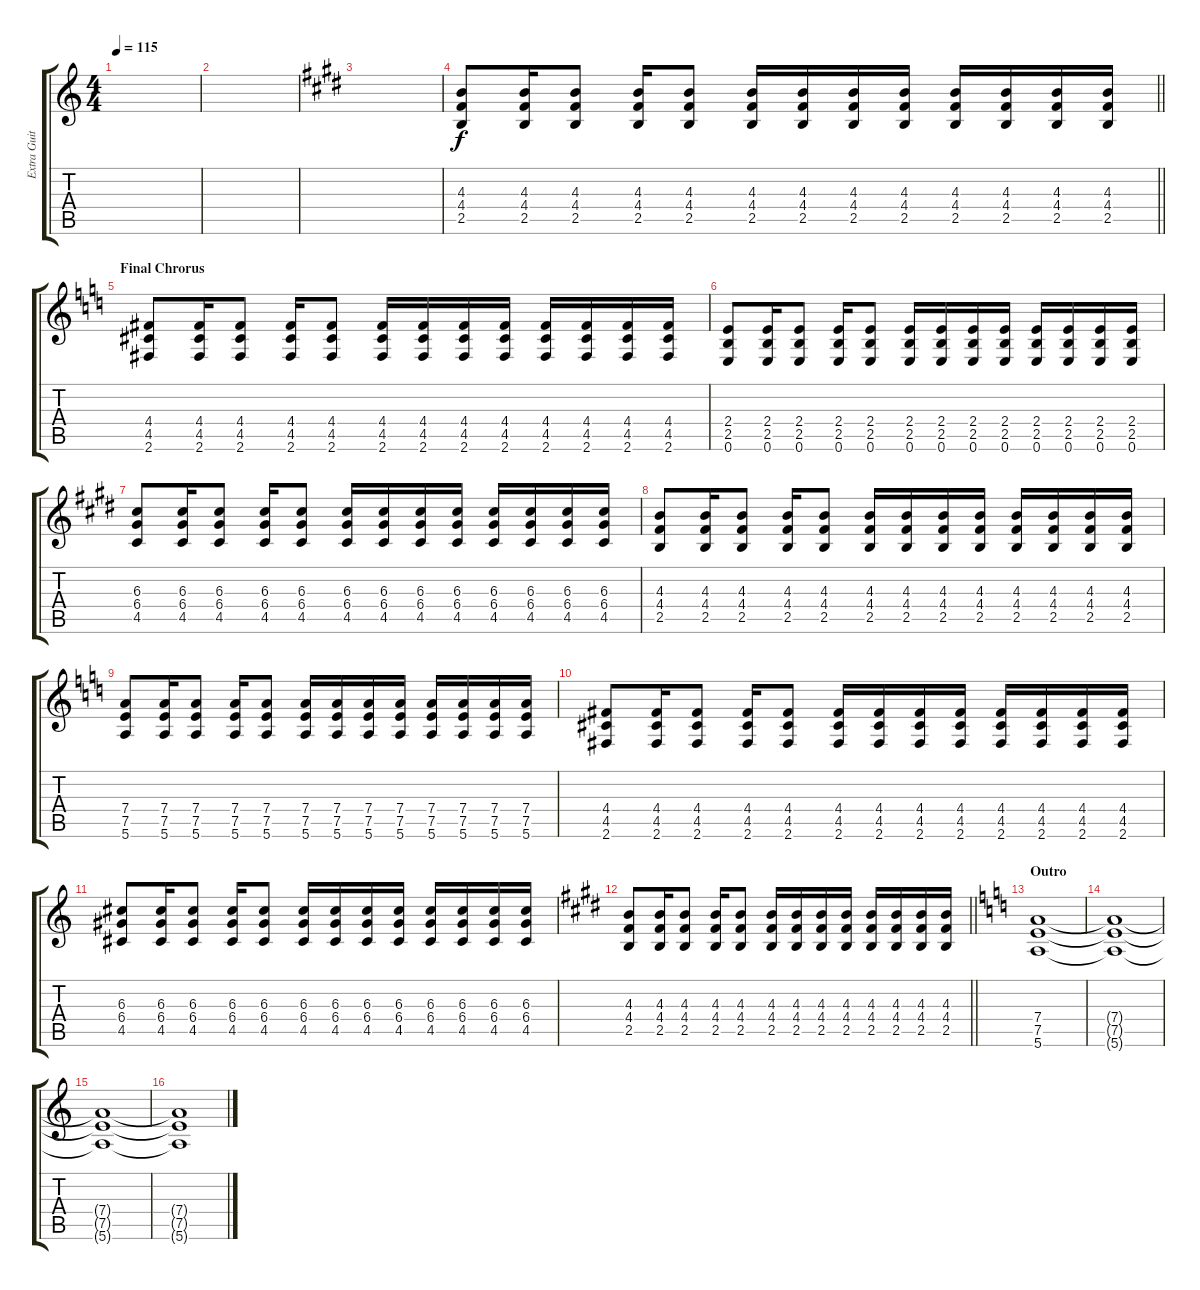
\track ("Extra Guitar" "Extra Guit") {instrument distortionguitar}
\staff {score tabs}
\tuning (E4 B3 G3 D3 A2 E2) {hide}
\ts (4 4)
\tempo 115
\clef g2
\ks c
|
|
\ks e
|
\barLineRight lightlight
(4.3 4.4 2.5).8{balance 14 instrument distortionguitar} (4.3 4.4 2.5).16 (4.3 4.4 2.5).8 (4.3 4.4 2.5).16 (4.3 4.4 2.5).8 (4.3 4.4 2.5).16 (4.3 4.4 2.5).16 (4.3 4.4 2.5).16 (4.3 4.4 2.5).16 (4.3 4.4 2.5).16 (4.3 4.4 2.5).16 (4.3 4.4 2.5).16 (4.3 4.4 2.5).16 |
\section ("" "Final Chrorus")
\ks c
(4.4 4.5 2.6).8{volume 12 balance 2} (4.4 4.5 2.6).16 (4.4 4.5 2.6).8 (4.4 4.5 2.6).16 (4.4 4.5 2.6).8 (4.4 4.5 2.6).16 (4.4 4.5 2.6).16 (4.4 4.5 2.6).16 (4.4 4.5 2.6).16 (4.4 4.5 2.6).16 (4.4 4.5 2.6).16 (4.4 4.5 2.6).16 (4.4 4.5 2.6).16 |
(2.4 2.5 0.6).8 (2.4 2.5 0.6).16 (2.4 2.5 0.6).8 (2.4 2.5 0.6).16 (2.4 2.5 0.6).8 (2.4 2.5 0.6).16 (2.4 2.5 0.6).16 (2.4 2.5 0.6).16 (2.4 2.5 0.6).16 (2.4 2.5 0.6).16 (2.4 2.5 0.6).16 (2.4 2.5 0.6).16 (2.4 2.5 0.6).16 |
\ks e
(6.3 6.4 4.5).8 (6.3 6.4 4.5).16 (6.3 6.4 4.5).8 (6.3 6.4 4.5).16 (6.3 6.4 4.5).8 (6.3 6.4 4.5).16 (6.3 6.4 4.5).16 (6.3 6.4 4.5).16 (6.3 6.4 4.5).16 (6.3 6.4 4.5).16 (6.3 6.4 4.5).16 (6.3 6.4 4.5).16 (6.3 6.4 4.5).16 |
(4.3 4.4 2.5).8 (4.3 4.4 2.5).16 (4.3 4.4 2.5).8 (4.3 4.4 2.5).16 (4.3 4.4 2.5).8 (4.3 4.4 2.5).16 (4.3 4.4 2.5).16 (4.3 4.4 2.5).16 (4.3 4.4 2.5).16 (4.3 4.4 2.5).16 (4.3 4.4 2.5).16 (4.3 4.4 2.5).16 (4.3 4.4 2.5).16 |
\ks c
(7.4 7.5 5.6).8 (7.4 7.5 5.6).16 (7.4 7.5 5.6).8 (7.4 7.5 5.6).16 (7.4 7.5 5.6).8 (7.4 7.5 5.6).16 (7.4 7.5 5.6).16 (7.4 7.5 5.6).16 (7.4 7.5 5.6).16 (7.4 7.5 5.6).16 (7.4 7.5 5.6).16 (7.4 7.5 5.6).16 (7.4 7.5 5.6).16 |
(4.4 4.5 2.6).8 (4.4 4.5 2.6).16 (4.4 4.5 2.6).8 (4.4 4.5 2.6).16 (4.4 4.5 2.6).8 (4.4 4.5 2.6).16 (4.4 4.5 2.6).16 (4.4 4.5 2.6).16 (4.4 4.5 2.6).16 (4.4 4.5 2.6).16 (4.4 4.5 2.6).16 (4.4 4.5 2.6).16 (4.4 4.5 2.6).16 |
(6.3 6.4 4.5).8 (6.3 6.4 4.5).16 (6.3 6.4 4.5).8 (6.3 6.4 4.5).16 (6.3 6.4 4.5).8 (6.3 6.4 4.5).16 (6.3 6.4 4.5).16 (6.3 6.4 4.5).16 (6.3 6.4 4.5).16 (6.3 6.4 4.5).16 (6.3 6.4 4.5).16 (6.3 6.4 4.5).16 (6.3 6.4 4.5).16 |
\barLineRight lightlight
\ks e
(4.3 4.4 2.5).8 (4.3 4.4 2.5).16 (4.3 4.4 2.5).8 (4.3 4.4 2.5).16 (4.3 4.4 2.5).8 (4.3 4.4 2.5).16 (4.3 4.4 2.5).16 (4.3 4.4 2.5).16 (4.3 4.4 2.5).16 (4.3 4.4 2.5).16 (4.3 4.4 2.5).16 (4.3 4.4 2.5).16 (4.3 4.4 2.5).16 |
\section ("" "Outro")
\ks c
(7.4 7.5 5.6).1{volume 12 balance 14} |
(7.4{t} 7.5{t} 5.6{t}).1{balance 8} |
(7.4{t} 7.5{t} 5.6{t}).1 |
(7.4{t} 7.5{t} 5.6{t}).1
